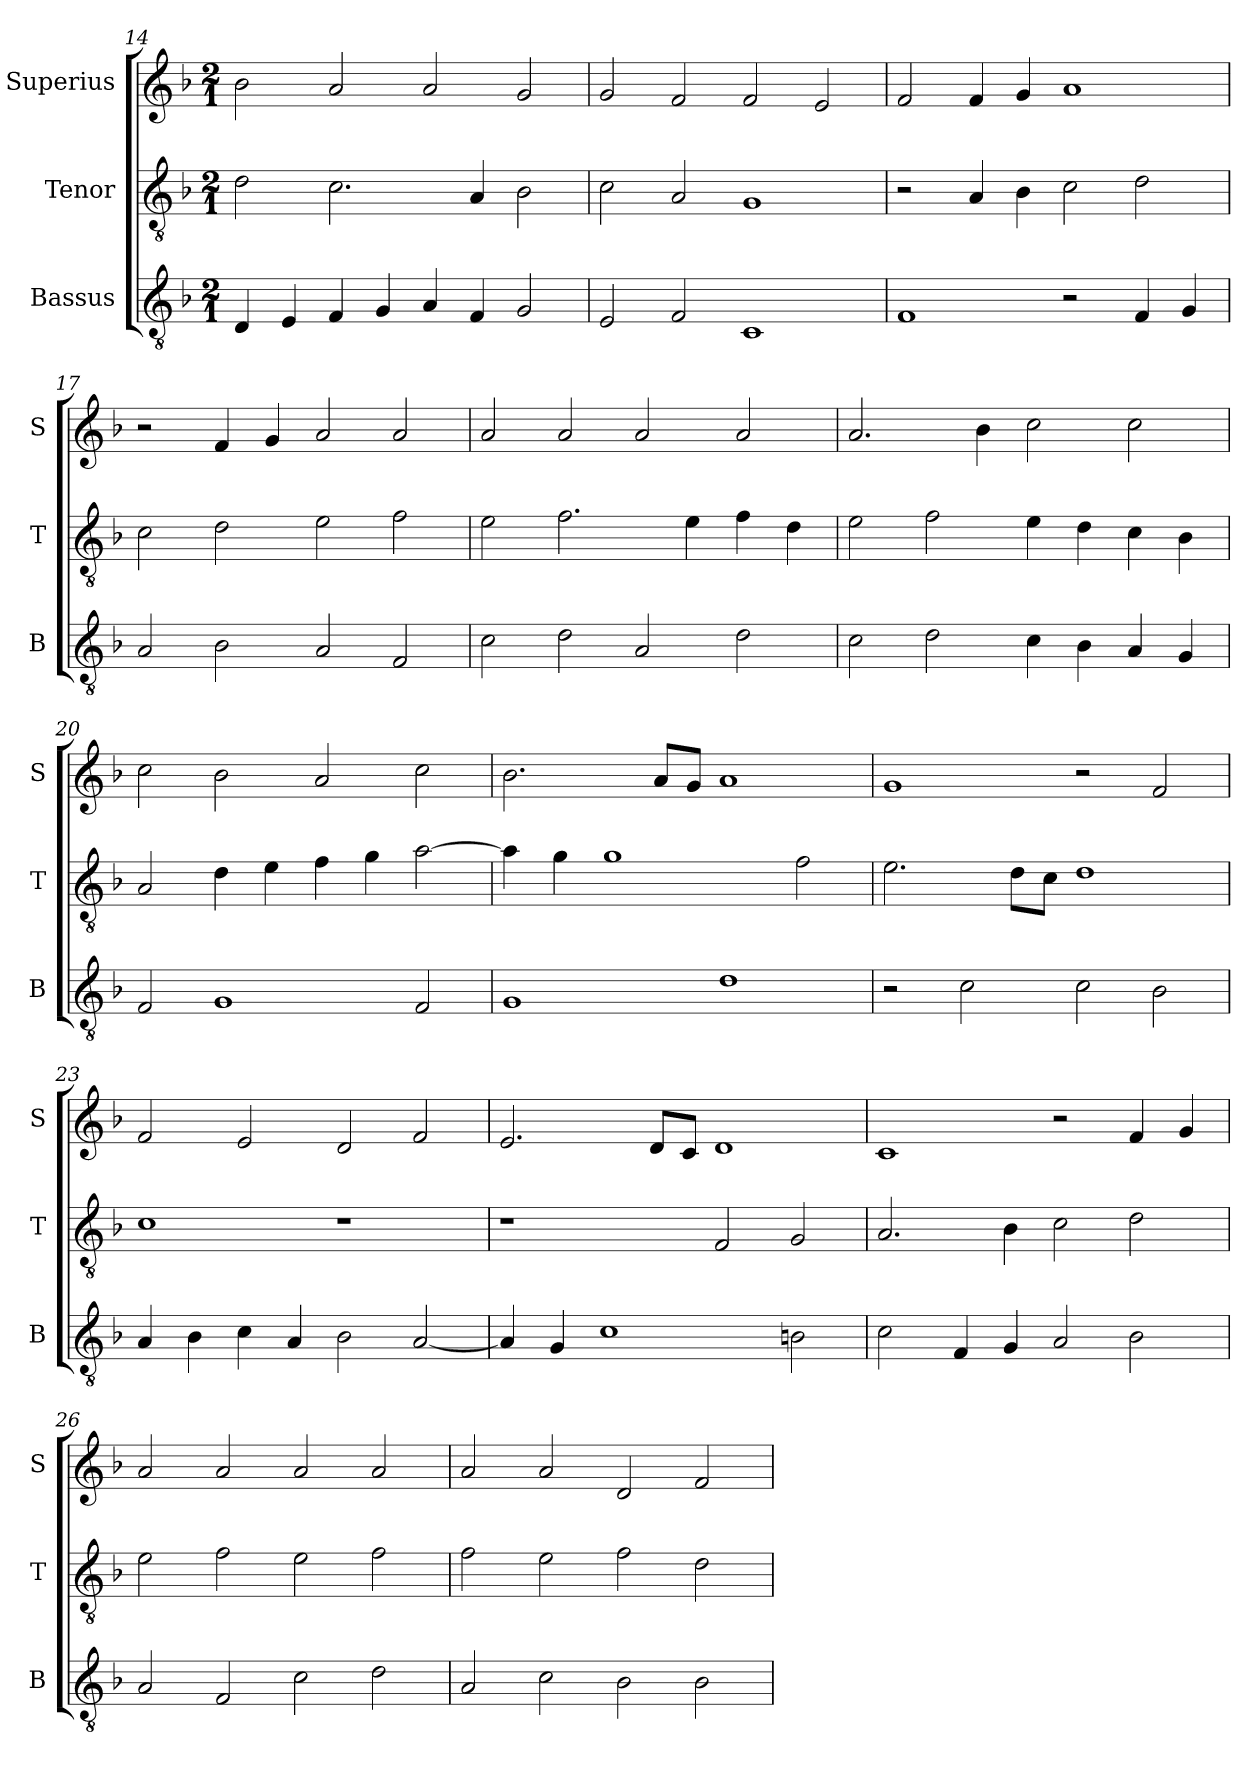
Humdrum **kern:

**kern	**kern	**kern
*part3	*part2	*part1
*staff3	*staff2	*staff1
*I"Bassus	*I"Tenor	*I"Superius
*I'B	*I'T	*I'S
*clefGv2	*clefGv2	*clefG2
*k[b-]	*k[b-]	*k[b-]
*F:	*F:	*F:
*M2/1	*M2/1	*M2/1
=14	=14	=14
4D	2d	2b-
4E	.	.
4F	2.c	2a
4G	.	.
4A	.	2a
4F	4A	.
2G	2B-	2g
=15	=15	=15
2E	2c	2g
2F	2A	2f
1C	1G	2f
.	.	2e
=16	=16	=16
1F	2r	2f
.	4A	4f
.	4B-	4g
2r	2c	1a
4F	2d	.
4G	.	.
=17	=17	=17
2A	2c	2r
2B-	2d	4f
.	.	4g
2A	2e	2a
2F	2f	2a
=18	=18	=18
2c	2e	2a
2d	2.f	2a
2A	.	2a
.	4e	.
2d	4f	2a
.	4d	.
=19	=19	=19
2c	2e	2.a
2d	2f	.
.	.	4b-
4c	4e	2cc
4B-	4d	.
4A	4c	2cc
4G	4B-	.
=20	=20	=20
2F	2A	2cc
1G	4d	2b-
.	4e	.
.	4f	2a
.	4g	.
2F	[2a	2cc
=21	=21	=21
1G	4a]	2.b-
.	4g	.
.	1g	.
.	.	8aL
.	.	8gJ
1d	.	1a
.	2f	.
=22	=22	=22
2r	2.e	1g
2c	.	.
.	8dL	.
.	8cJ	.
2c	1d	2r
2B-	.	2f
=23	=23	=23
4A	1c	2f
4B-	.	.
4c	.	2e
4A	.	.
2B-	1r	2d
[2A	.	2f
=24	=24	=24
4A]	1r	2.e
4G	.	.
1c	.	.
.	.	8dL
.	.	8cJ
.	2F	1d
2Bn	2G	.
=25	=25	=25
2c	2.A	1c
4F	.	.
4G	4B-	.
2A	2c	2r
2B-	2d	4f
.	.	4g
=26	=26	=26
2A	2e	2a
2F	2f	2a
2c	2e	2a
2d	2f	2a
=27	=27	=27
2A	2f	2a
2c	2e	2a
2B-	2f	2d
2B-	2d	2f
=	=	=
*-	*-	*-
